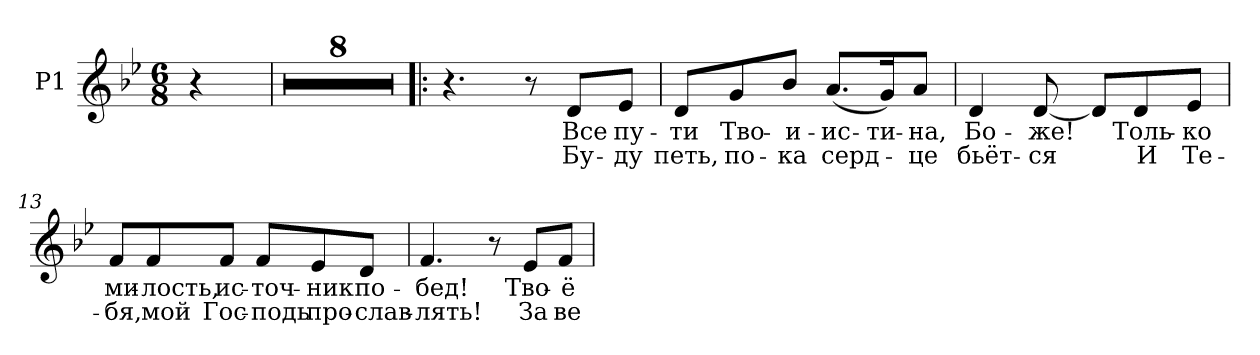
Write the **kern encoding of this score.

**kern	**text	**text
*part1	*part1	*part1
*staff1	*staff1	*staff1
*I"P1	*	*
!!LO:PB:g=z
*clefG2	*	*
*k[b-e-]	*	*
*g:	*	*
*M6/8	*	*
=1	=1	=1
4r	.	.
=2	=2	=2
2.r	.	.
=3	=3	=3
2.r	.	.
=4	=4	=4
2.r	.	.
=5	=5	=5
2.r	.	.
=6	=6	=6
2.r	.	.
=7	=7	=7
2.r	.	.
=8	=8	=8
2.r	.	.
=9	=9	=9
2.r	.	.
=10!|:	=10!|:	=10!|:
4.r	.	.
!	!LO:LY:b:color=#000000	!LO:LY:b:color=#000000
8r	1.	2.
!	!LO:LY:b:color=#000000	!LO:LY:b:color=#000000
8di/L	Все	Бу--
!	!LO:LY:b:color=#000000	!LO:LY:b:color=#000000
8e-i/J	пу-	-ду
=11	=11	=11
!	!LO:LY:b:color=#000000	!LO:LY:b:color=#000000
8di/L	-ти	петь,
!	!LO:LY:b:color=#000000	!LO:LY:b:color=#000000
8gi/	Тво-	по-
!	!LO:LY:b:color=#000000	!LO:LY:b:color=#000000
8b-i/J	-и-	-ка
!	!LO:LY:b:color=#000000	!LO:LY:b:color=#000000
(8.ai/L	-ис-	серд-
!	!LO:LY:b:color=#000000	!
16gi/k)	-ти-	.
!	!LO:LY:b:color=#000000	!LO:LY:b:color=#000000
8ai/J	-на,	-це
=12	=12	=12
!	!LO:LY:b:color=#000000	!LO:LY:b:color=#000000
4di/	Бо-	бьёт-
!	!LO:LY:b:color=#000000	!LO:LY:b:color=#000000
[<8di/	-же!	-ся
8di/L]	.	.
!	!LO:LY:b:color=#000000	!LO:LY:b:color=#000000
8di/	Толь-	И
!	!LO:LY:b:color=#000000	!LO:LY:b:color=#000000
8e-i/J	-ко	Те-
=13	=13	=13
!	!LO:LY:b:color=#000000	!LO:LY:b:color=#000000
8fi/L	ми-	-бя,
!	!LO:LY:b:color=#000000	!LO:LY:b:color=#000000
8fi/	-лость,	мой
!	!LO:LY:b:color=#000000	!LO:LY:b:color=#000000
8fi/J	ис-	Гос-
!	!LO:LY:b:color=#000000	!LO:LY:b:color=#000000
8fi/L	-точ-	-подь
!	!LO:LY:b:color=#000000	!LO:LY:b:color=#000000
8e-i/	-ник	про-
!	!LO:LY:b:color=#000000	!LO:LY:b:color=#000000
8di/J	по-	-слав--
!!LO:LB:g=z
=14	=14	=14
!	!LO:LY:b:color=#000000	!LO:LY:b:color=#000000
4.fi/	-бед!	-лять!
8r	.	.
!	!LO:LY:b:color=#000000	!LO:LY:b:color=#000000
8e-i/L	Тво-	За
!	!LO:LY:b:color=#000000	!LO:LY:b:color=#000000
8fi/J	-ё	ве-
=	=	=
*-	*-	*-
